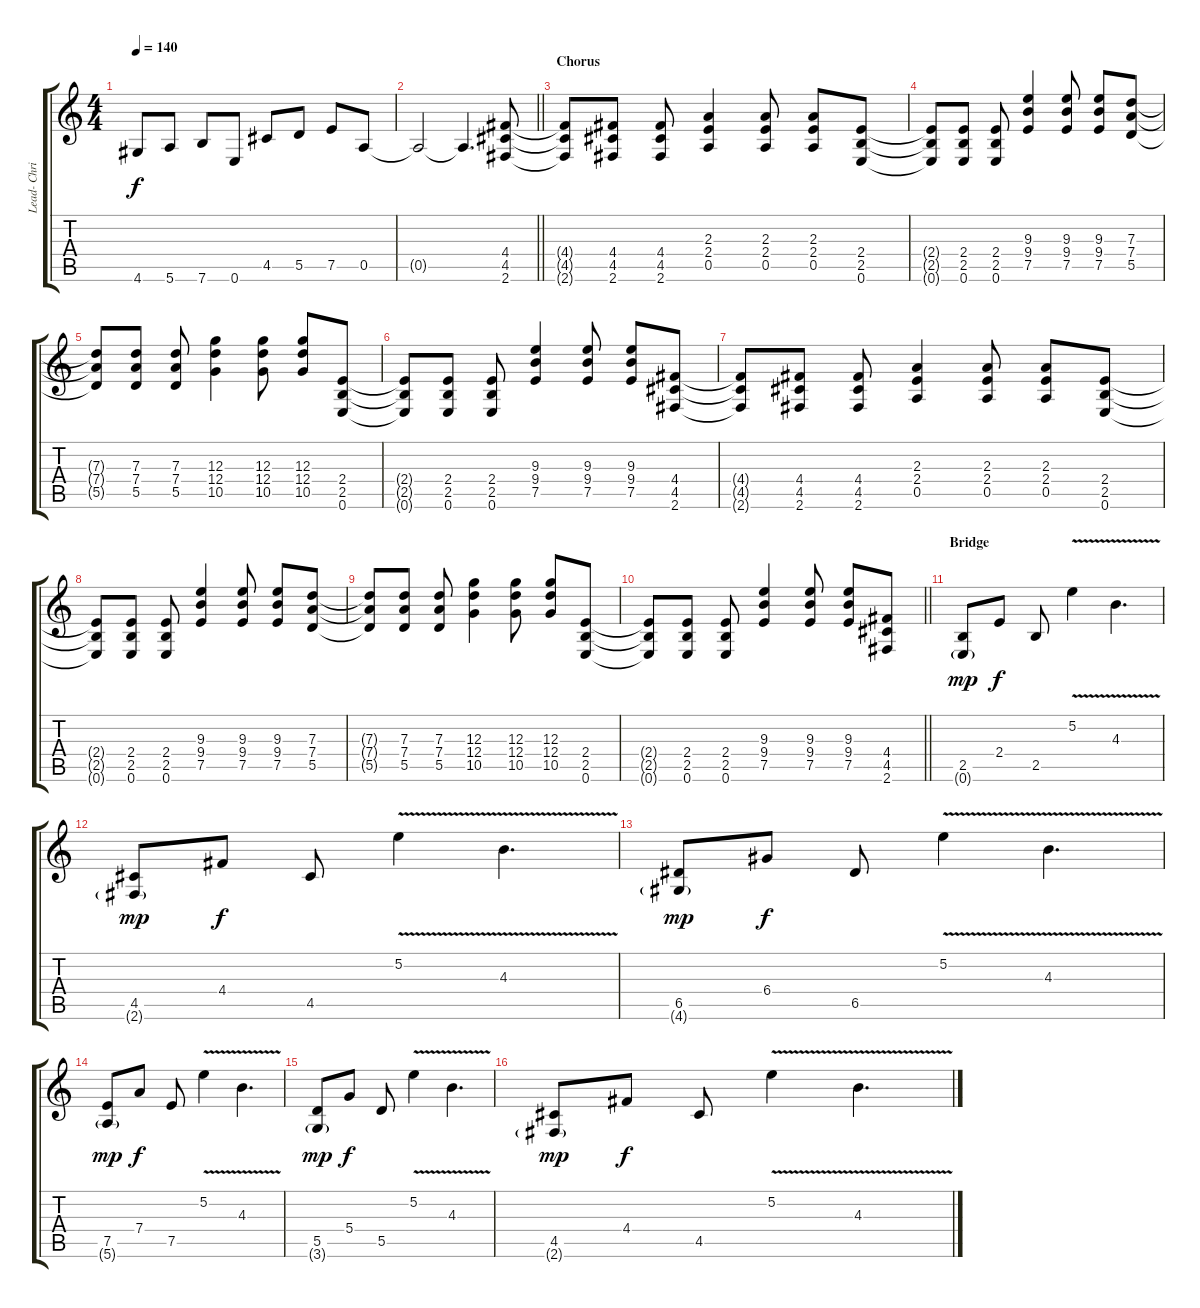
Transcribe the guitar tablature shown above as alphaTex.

\track ("Lead- Chris Shifflet" "Lead- Chri") {instrument distortionguitar}
\staff {score tabs}
\tuning (E4 B3 G3 D3 A2 E2) {hide}
\ts (4 4)
\tempo 140
\clef g2
\ks c
4.6.8{dy f} 5.6.8 7.6.8 0.6.8 4.5.8 5.5.8 7.5.8 0.5.8 |
\barLineRight lightlight
0.5{t}.2 0.5{t}.4{d} (4.4 4.5 2.6).8 |
\section ("" "Chorus")
(4.4{t} 4.5{t} 2.6{t}).8 (4.4 4.5 2.6).8 (4.4 4.5 2.6).8 (2.3 2.4 0.5).4 (2.3 2.4 0.5).8 (2.3 2.4 0.5).8 (2.4 2.5 0.6).8 |
(2.4{t} 2.5{t} 0.6{t}).8 (2.4 2.5 0.6).8 (2.4 2.5 0.6).8 (9.3 9.4 7.5).4 (9.3 9.4 7.5).8 (9.3 9.4 7.5).8 (7.3 7.4 5.5).8 |
(7.3{t} 7.4{t} 5.5{t}).8 (7.3 7.4 5.5).8 (7.3 7.4 5.5).8 (12.3 12.4 10.5).4 (12.3 12.4 10.5).8 (12.3 12.4 10.5).8 (2.4 2.5 0.6).8 |
(2.4{t} 2.5{t} 0.6{t}).8 (2.4 2.5 0.6).8 (2.4 2.5 0.6).8 (9.3 9.4 7.5).4 (9.3 9.4 7.5).8 (9.3 9.4 7.5).8 (4.4 4.5 2.6).8 |
(4.4{t} 4.5{t} 2.6{t}).8 (4.4 4.5 2.6).8 (4.4 4.5 2.6).8 (2.3 2.4 0.5).4 (2.3 2.4 0.5).8 (2.3 2.4 0.5).8 (2.4 2.5 0.6).8 |
(2.4{t} 2.5{t} 0.6{t}).8 (2.4 2.5 0.6).8 (2.4 2.5 0.6).8 (9.3 9.4 7.5).4 (9.3 9.4 7.5).8 (9.3 9.4 7.5).8 (7.3 7.4 5.5).8 |
(7.3{t} 7.4{t} 5.5{t}).8 (7.3 7.4 5.5).8 (7.3 7.4 5.5).8 (12.3 12.4 10.5).4 (12.3 12.4 10.5).8 (12.3 12.4 10.5).8 (2.4 2.5 0.6).8 |
\barLineRight lightlight
(2.4{t} 2.5{t} 0.6{t}).8 (2.4 2.5 0.6).8 (2.4 2.5 0.6).8 (9.3 9.4 7.5).4 (9.3 9.4 7.5).8 (9.3 9.4 7.5).8 (4.4 4.5 2.6).8 |
\section ("" "Bridge")
(2.5 0.6{g}).8{dy mp volume 7} 2.4.8{dy f} 2.5.8 5.2{v}.4 4.3{v}.4{d} |
(4.5 2.6{g}).8{dy mp} 4.4.8{dy f} 4.5.8 5.2{v}.4 4.3{v}.4{d} |
(6.5 4.6{g}).8{dy mp} 6.4.8{dy f} 6.5.8 5.2{v}.4 4.3{v}.4{d} |
(7.5 5.6{g}).8{dy mp} 7.4.8{dy f} 7.5.8 5.2{v}.4 4.3{v}.4{d} |
(5.5 3.6{g}).8{dy mp} 5.4.8{dy f} 5.5.8 5.2{v}.4 4.3{v}.4{d} |
(4.5 2.6{g}).8{dy mp} 4.4.8{dy f} 4.5.8 5.2{v}.4 4.3{v}.4{d}
